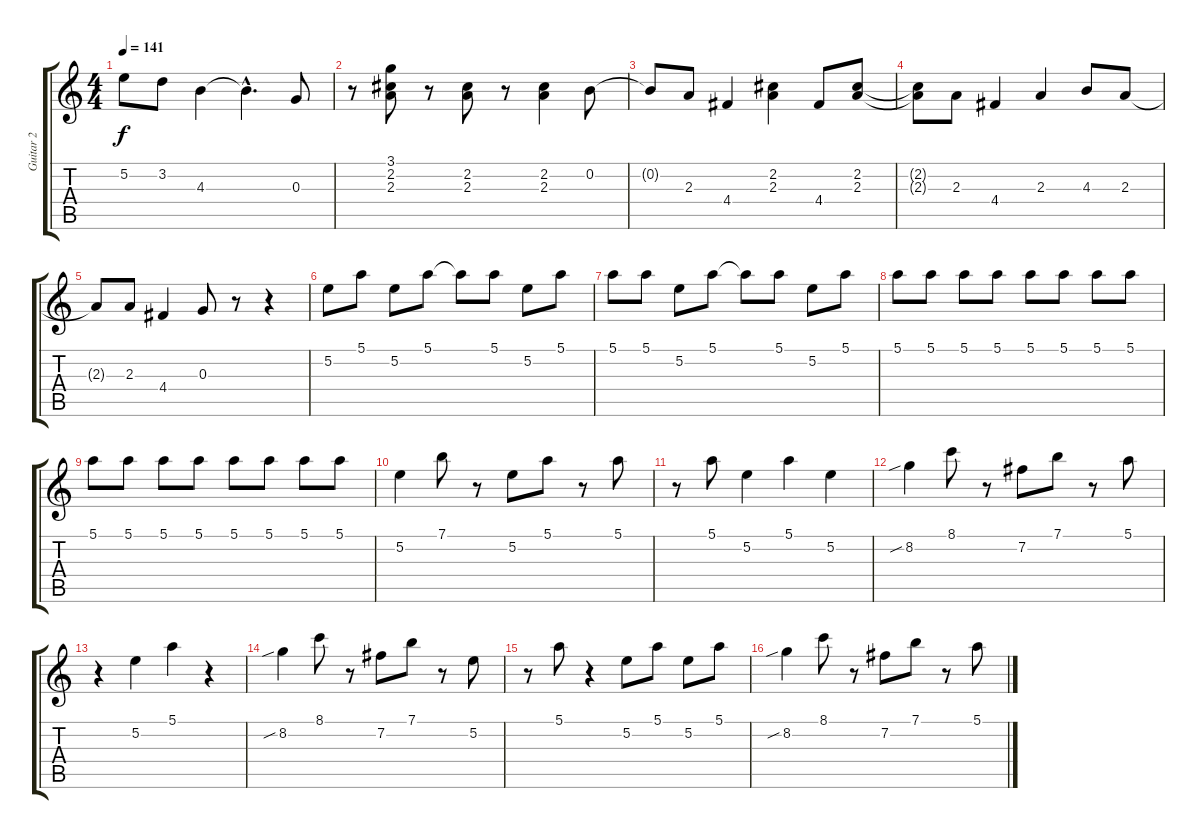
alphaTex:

\track ("Guitar 2" "Guitar 2") {instrument overdrivenguitar}
\staff {score tabs}
\tuning (E4 B3 G3 D3 A2 E2) {hide}
\ts (4 4)
\tempo 141
\clef g2
\ks c
5.2{t}.8{dy f} 3.2.8 4.3.4 4.3{hac t}.4{d} 0.3.8 |
r.8 (3.1 2.2 2.3).8 r.8 (2.2 2.3).8 r.8 (2.2 2.3).4 0.2.8 |
0.2{t}.8 2.3.8 4.4.4 (2.2 2.3).4 4.4.8 (2.2 2.3).8 |
(2.2{t} 2.3{t}).8 2.3.8 4.4.4 2.3.4 4.3.8 2.3.8 |
2.3{t}.8 2.3.8 4.4.4 0.3.8 r.8 r.4 |
5.2.8 5.1.8 5.2.8 5.1.8 5.1{t}.8 5.1.8 5.2.8 5.1.8 |
5.1.8 5.1.8 5.2.8 5.1.8 5.1{t}.8 5.1.8 5.2.8 5.1.8 |
5.1.8 5.1.8 5.1.8 5.1.8 5.1.8 5.1.8 5.1.8 5.1.8 |
5.1.8 5.1.8 5.1.8 5.1.8 5.1.8 5.1.8 5.1.8 5.1.8 |
5.2.4 7.1.8 r.8 5.2.8 5.1.8 r.8 5.1.8 |
r.8 5.1.8 5.2.4 5.1.4 5.2.4 |
8.2{sib}.4 8.1.8 r.8 7.2.8 7.1.8 r.8 5.1.8 |
r.4 5.2.4 5.1.4 r.4 |
8.2{sib}.4 8.1.8 r.8 7.2.8 7.1.8 r.8 5.2.8 |
r.8 5.1.8 r.4 5.2.8 5.1.8 5.2.8 5.1.8 |
8.2{sib}.4 8.1.8 r.8 7.2.8 7.1.8 r.8 5.1.8
